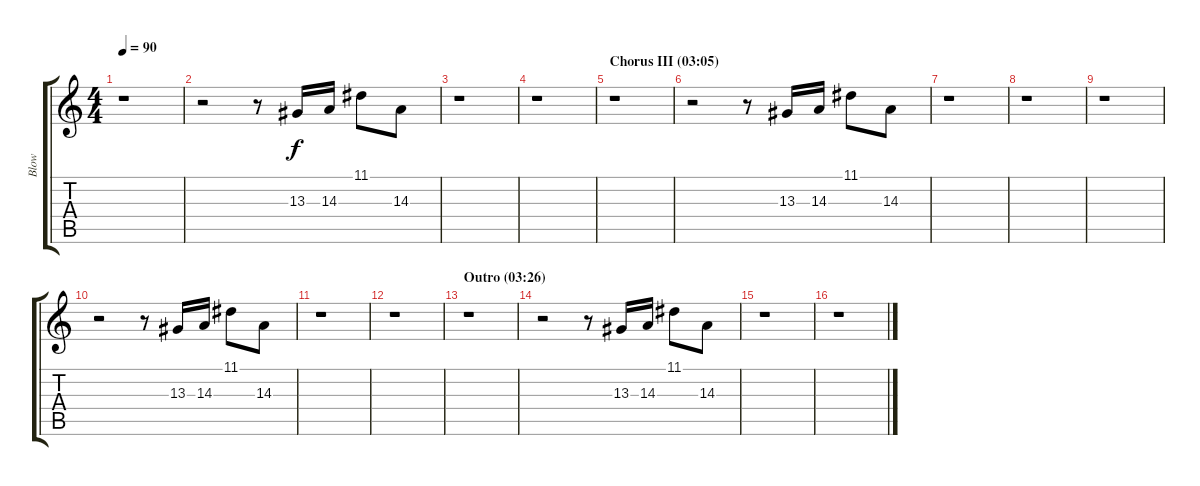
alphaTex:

\track ("Blow" "Blow") {instrument piccolo}
\staff {score tabs}
\tuning (E4 B3 G3 D3 A2 E2) {hide}
\ts (4 4)
\tempo 90
\clef g2
\ks c
r.1{dy f} |
r.2 r.8 13.3.16 14.3.16 11.1.8 14.3.8 |
r.1 |
r.1 |
\section ("" "Chorus III (03:05)")
r.1 |
r.2 r.8 13.3.16 14.3.16 11.1.8 14.3.8 |
r.1 |
r.1 |
r.1 |
r.2 r.8 13.3.16 14.3.16 11.1.8 14.3.8 |
r.1 |
r.1 |
\section ("" "Outro (03:26)")
r.1 |
r.2 r.8 13.3.16 14.3.16 11.1.8 14.3.8 |
r.1 |
r.1
